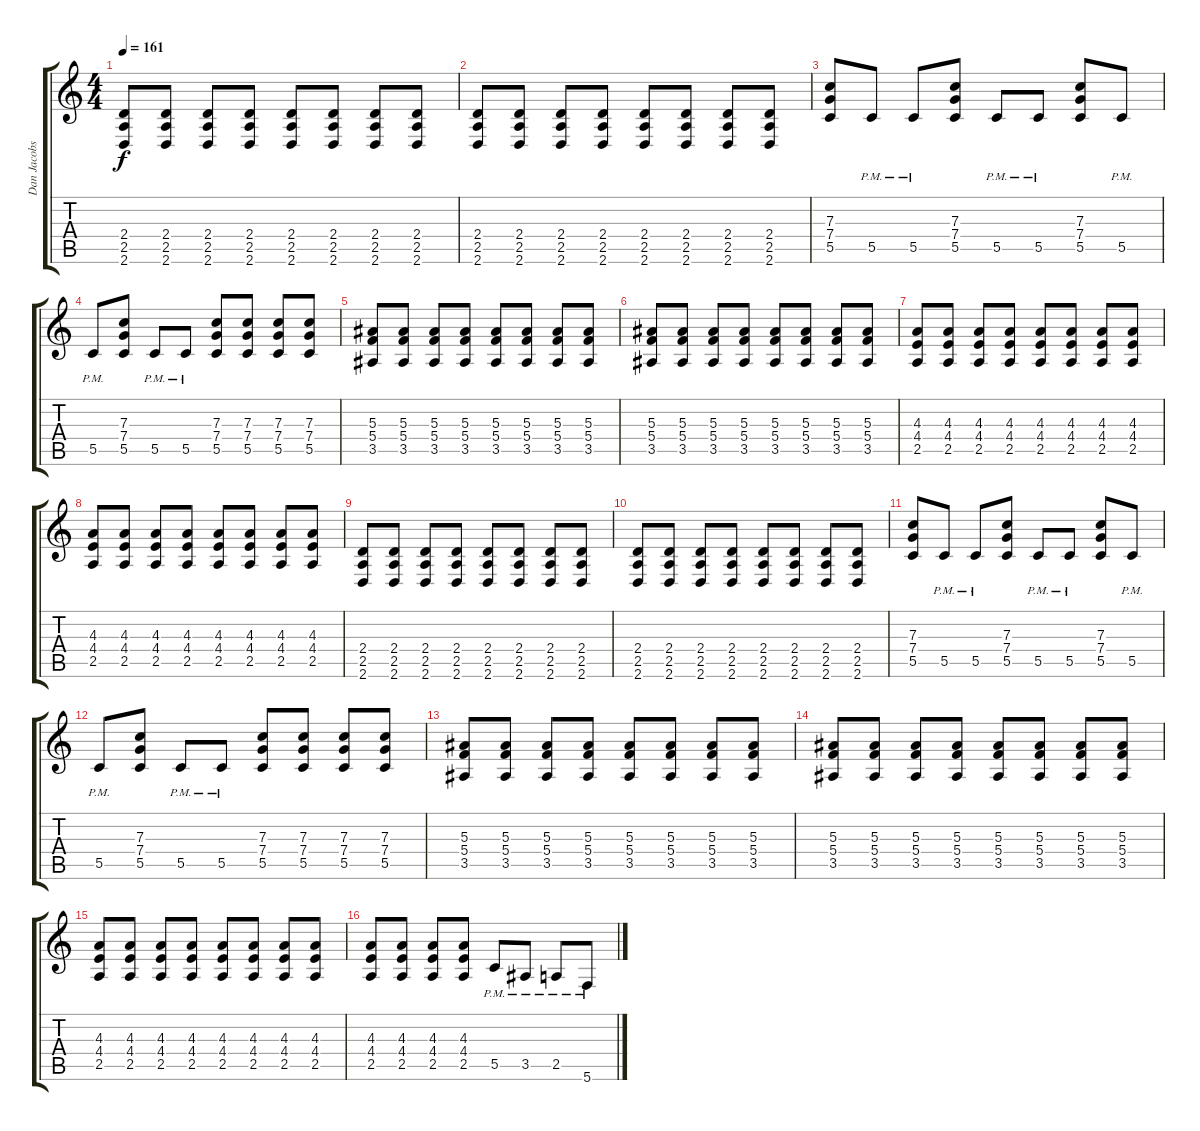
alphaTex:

\track ("Dan Jacobs" "Dan Jacobs") {instrument overdrivenguitar}
\staff {score tabs}
\tuning (D4 A3 F3 C3 G2 C2) {hide}
\ts (4 4)
\tempo 161
\clef g2
\ks c
(2.4 2.5 2.6).8{dy f instrument overdrivenguitar} (2.4 2.5 2.6).8 (2.4 2.5 2.6).8 (2.4 2.5 2.6).8 (2.4 2.5 2.6).8 (2.4 2.5 2.6).8 (2.4 2.5 2.6).8 (2.4 2.5 2.6).8 |
(2.4 2.5 2.6).8 (2.4 2.5 2.6).8 (2.4 2.5 2.6).8 (2.4 2.5 2.6).8 (2.4 2.5 2.6).8 (2.4 2.5 2.6).8 (2.4 2.5 2.6).8 (2.4 2.5 2.6).8 |
(7.3 7.4 5.5).8 5.5{pm}.8 5.5{pm}.8 (7.3 7.4 5.5).8 5.5{pm}.8 5.5{pm}.8 (7.3 7.4 5.5).8 5.5{pm}.8 |
5.5{pm}.8 (7.3 7.4 5.5).8 5.5{pm}.8 5.5{pm}.8 (7.3 7.4 5.5).8 (7.3 7.4 5.5).8 (7.3 7.4 5.5).8 (7.3 7.4 5.5).8 |
(5.3 5.4 3.5).8 (5.3 5.4 3.5).8 (5.3 5.4 3.5).8 (5.3 5.4 3.5).8 (5.3 5.4 3.5).8 (5.3 5.4 3.5).8 (5.3 5.4 3.5).8 (5.3 5.4 3.5).8 |
(5.3 5.4 3.5).8 (5.3 5.4 3.5).8 (5.3 5.4 3.5).8 (5.3 5.4 3.5).8 (5.3 5.4 3.5).8 (5.3 5.4 3.5).8 (5.3 5.4 3.5).8 (5.3 5.4 3.5).8 |
(4.3 4.4 2.5).8 (4.3 4.4 2.5).8 (4.3 4.4 2.5).8 (4.3 4.4 2.5).8 (4.3 4.4 2.5).8 (4.3 4.4 2.5).8 (4.3 4.4 2.5).8 (4.3 4.4 2.5).8 |
(4.3 4.4 2.5).8 (4.3 4.4 2.5).8 (4.3 4.4 2.5).8 (4.3 4.4 2.5).8 (4.3 4.4 2.5).8 (4.3 4.4 2.5).8 (4.3 4.4 2.5).8 (4.3 4.4 2.5).8 |
(2.4 2.5 2.6).8 (2.4 2.5 2.6).8 (2.4 2.5 2.6).8 (2.4 2.5 2.6).8 (2.4 2.5 2.6).8 (2.4 2.5 2.6).8 (2.4 2.5 2.6).8 (2.4 2.5 2.6).8 |
(2.4 2.5 2.6).8 (2.4 2.5 2.6).8 (2.4 2.5 2.6).8 (2.4 2.5 2.6).8 (2.4 2.5 2.6).8 (2.4 2.5 2.6).8 (2.4 2.5 2.6).8 (2.4 2.5 2.6).8 |
(7.3 7.4 5.5).8 5.5{pm}.8 5.5{pm}.8 (7.3 7.4 5.5).8 5.5{pm}.8 5.5{pm}.8 (7.3 7.4 5.5).8 5.5{pm}.8 |
5.5{pm}.8 (7.3 7.4 5.5).8 5.5{pm}.8 5.5{pm}.8 (7.3 7.4 5.5).8 (7.3 7.4 5.5).8 (7.3 7.4 5.5).8 (7.3 7.4 5.5).8 |
(5.3 5.4 3.5).8 (5.3 5.4 3.5).8 (5.3 5.4 3.5).8 (5.3 5.4 3.5).8 (5.3 5.4 3.5).8 (5.3 5.4 3.5).8 (5.3 5.4 3.5).8 (5.3 5.4 3.5).8 |
(5.3 5.4 3.5).8 (5.3 5.4 3.5).8 (5.3 5.4 3.5).8 (5.3 5.4 3.5).8 (5.3 5.4 3.5).8 (5.3 5.4 3.5).8 (5.3 5.4 3.5).8 (5.3 5.4 3.5).8 |
(4.3 4.4 2.5).8 (4.3 4.4 2.5).8 (4.3 4.4 2.5).8 (4.3 4.4 2.5).8 (4.3 4.4 2.5).8 (4.3 4.4 2.5).8 (4.3 4.4 2.5).8 (4.3 4.4 2.5).8 |
(4.3 4.4 2.5).8 (4.3 4.4 2.5).8 (4.3 4.4 2.5).8 (4.3 4.4 2.5).8 5.5{pm}.8 3.5{pm}.8 2.5{pm}.8 5.6{pm}.8
